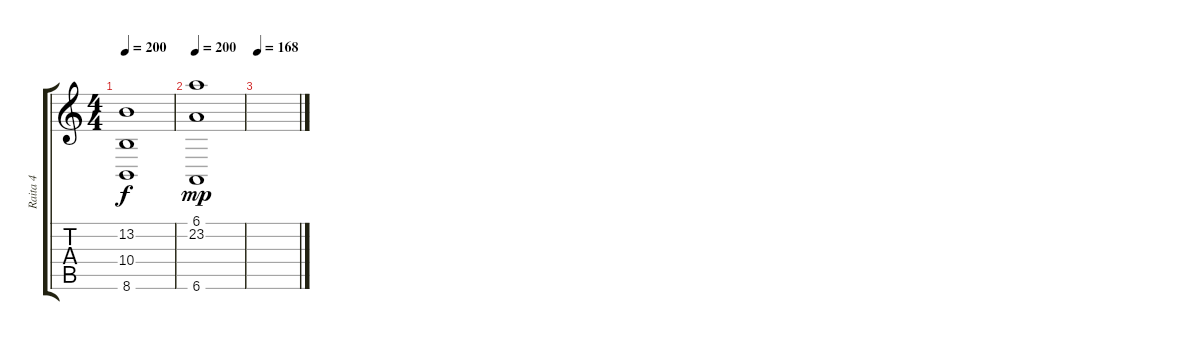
\track ("Raita 4" "Raita 4") {instrument stringensemble1}
\staff {score tabs}
\tuning (Eb4 Bb3 Gb3 Db3 Ab2 Eb2) {hide}
\ts (4 4)
\tempo 200
\clef g2
\ks c
(13.2 10.4 8.6).1{dy f} |
\tempo 200
(6.1 23.2 6.6).1{dy mp} |
\tempo 168
